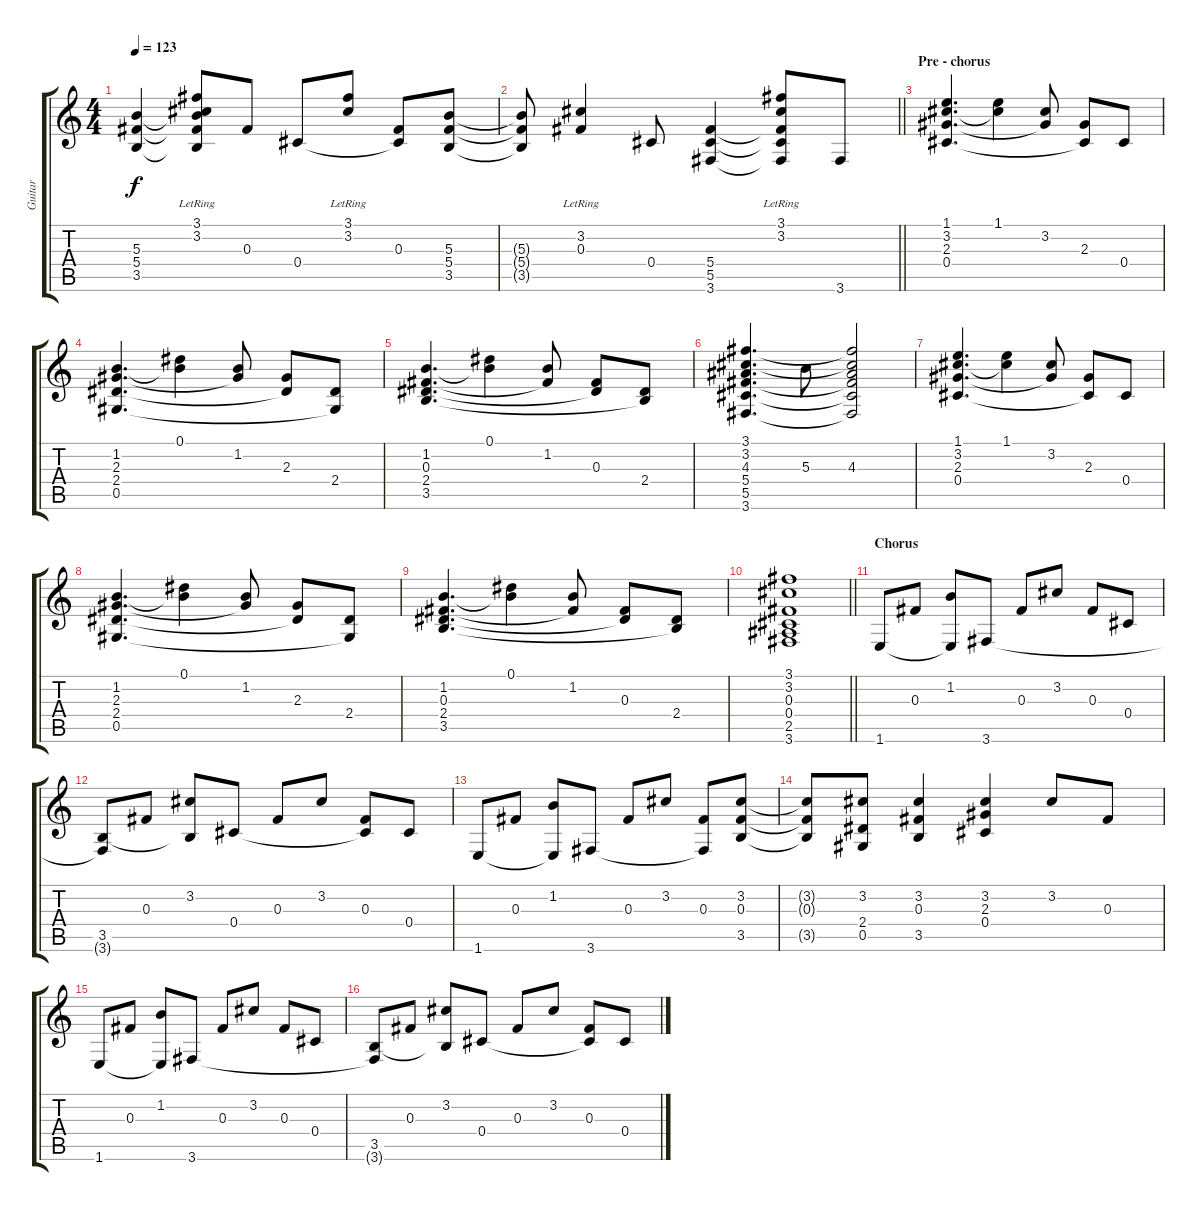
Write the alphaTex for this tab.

\track ("Guitar" "Guitar") {instrument acousticguitarsteel}
\staff {score tabs}
\tuning (Eb4 Bb3 Gb3 Db3 Ab2 Eb2) {hide}
\ts (4 4)
\tempo 123
\clef g2
\ks c
(5.3 5.4 3.5).4{dy f} (3.1{lr} 3.2{lr} 5.3{t} 5.4{t} 3.5{t}).8 0.3.8 0.4.8 (3.1{lr} 3.2{lr}).8 (0.3 0.4{t}).8 (5.3 5.4 3.5).8 |
\barLineRight lightlight
(5.3{t} 5.4{t} 3.5{t}).8 (3.2{lr} 0.3{lr}).4 0.4.8 (5.4 5.5 3.6).4 (3.1{lr} 3.2{lr} 5.4{t} 5.5{t} 3.6{t}).8 3.6.8 |
\section ("" "Pre - chorus")
(1.1 3.2 2.3 0.4).4{d} (1.1 3.2{t}).4 (3.2 2.3{t}).8 (2.3 0.4{t}).8 0.4.8 |
(1.2 2.3 2.4 0.5).4{d} (0.1 1.2{t}).4 (1.2 2.3{t}).8 (2.3 2.4{t}).8 (2.4 0.5{t}).8 |
(1.2 0.3 2.4 3.5).4{d} (0.1 1.2{t}).4 (1.2 0.3{t}).8 (0.3 2.4{t}).8 (2.4 3.5{t}).8 |
(3.1 3.2 4.3 5.4 5.5 3.6).4{d} 5.3.8 (3.1{t} 3.2{t} 4.3 5.4{t} 5.5{t} 3.6{t}).2 |
(1.1 3.2 2.3 0.4).4{d} (1.1 3.2{t}).4 (3.2 2.3{t}).8 (2.3 0.4{t}).8 0.4.8 |
(1.2 2.3 2.4 0.5).4{d} (0.1 1.2{t}).4 (1.2 2.3{t}).8 (2.3 2.4{t}).8 (2.4 0.5{t}).8 |
(1.2 0.3 2.4 3.5).4{d} (0.1 1.2{t}).4 (1.2 0.3{t}).8 (0.3 2.4{t}).8 (2.4 3.5{t}).8 |
\barLineRight lightlight
(3.1 3.2 0.3 0.4 2.5 3.6).1 |
\section ("" "Chorus")
1.6.8 0.3.8 (1.2 1.6{t}).8 3.6.8 0.3.8 3.2.8 0.3.8 0.4.8 |
(3.5 3.6{t}).8 0.3.8 (3.2 3.5{t}).8 0.4.8 0.3.8 3.2.8 (0.3 0.4{t}).8 0.4.8 |
1.6.8 0.3.8 (1.2 1.6{t}).8 3.6.8 0.3.8 3.2.8 (0.3 3.6{t}).8 (3.2 0.3 3.5).8 |
(3.2{t} 0.3{t} 3.5{t}).8 (3.2 2.4 0.5).8 (3.2 0.3 3.5).4 (3.2 2.3 0.4).4 3.2.8 0.3.8 |
1.6.8 0.3.8 (1.2 1.6{t}).8 3.6.8 0.3.8 3.2.8 0.3.8 0.4.8 |
(3.5 3.6{t}).8 0.3.8 (3.2 3.5{t}).8 0.4.8 0.3.8 3.2.8 (0.3 0.4{t}).8 0.4.8
